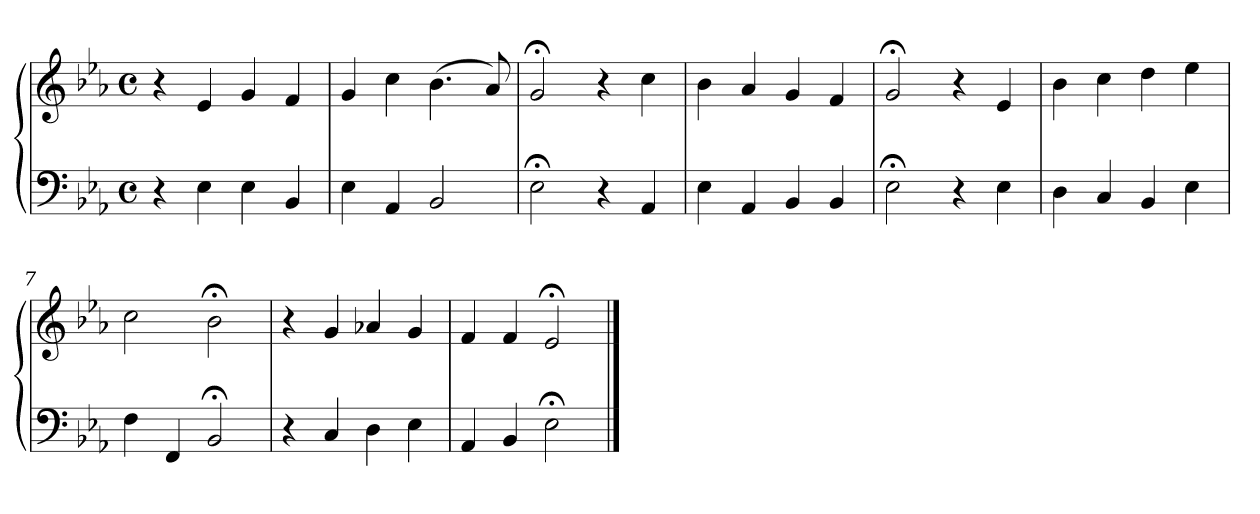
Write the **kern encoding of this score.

**kern	**kern
*part1	*part1
*staff2	*staff1
*clefF4	*clefG2
*k[b-e-a-]	*k[b-e-a-]
*M4/4	*M4/4
*met(c)	*met(c)
=1	=1
4r	4r
4E-	4e-
4E-	4g
4BB-	4f
=2	=2
4E-	4g
4AA-	4cc
2BB-	(4.b-
.	8a-)
=3	=3
2E-;<	2g;<
4r	4r
4AA-	4cc
=4	=4
4E-	4b-
4AA-	4a-
4BB-	4g
4BB-	4f
=5	=5
2E-;<	2g;<
4r	4r
4E-	4e-
=6	=6
4D	4b-
4C	4cc
4BB-	4dd
4E-	4ee-
=7	=7
4F	2cc
4FF	.
2BB-;<	2b-;<
!!LO:LB:g=z
=8	=8
4r	4r
4C	4g
4D	4a-X
4E-	4g
=9	=9
4AA-	4f
4BB-	4f
2E-;<	2e-;<
==	==
*-	*-
